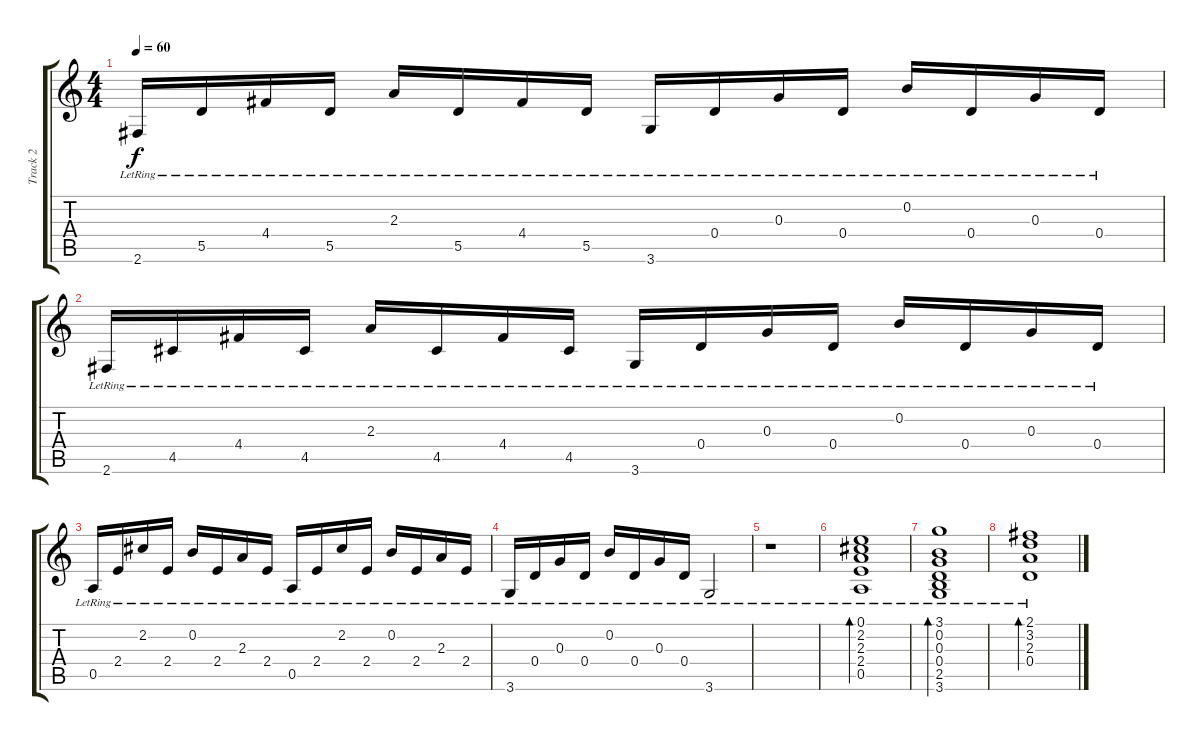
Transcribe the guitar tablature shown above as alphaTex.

\track ("Track 2" "Track 2") {instrument acousticguitarsteel}
\staff {score tabs}
\tuning (E4 B3 G3 D3 A2 E2) {hide}
\ts (4 4)
\tempo 60
\clef g2
\ks c
2.6{lr}.16{dy f} 5.5{lr}.16 4.4{lr}.16 5.5{lr}.16 2.3{lr}.16 5.5{lr}.16 4.4{lr}.16 5.5{lr}.16 3.6{lr}.16 0.4{lr}.16 0.3{lr}.16 0.4{lr}.16 0.2{lr}.16 0.4{lr}.16 0.3{lr}.16 0.4{lr}.16 |
2.6{lr}.16 4.5{lr}.16 4.4{lr}.16 4.5{lr}.16 2.3{lr}.16 4.5{lr}.16 4.4{lr}.16 4.5{lr}.16 3.6{lr}.16 0.4{lr}.16 0.3{lr}.16 0.4{lr}.16 0.2{lr}.16 0.4{lr}.16 0.3{lr}.16 0.4{lr}.16 |
0.5{lr}.16 2.4{lr}.16 2.2{lr}.16 2.4{lr}.16 0.2{lr}.16 2.4{lr}.16 2.3{lr}.16 2.4{lr}.16 0.5{lr}.16 2.4{lr}.16 2.2{lr}.16 2.4{lr}.16 0.2{lr}.16 2.4{lr}.16 2.3{lr}.16 2.4{lr}.16 |
3.6{lr}.16 0.4{lr}.16 0.3{lr}.16 0.4{lr}.16 0.2{lr}.16 0.4{lr}.16 0.3{lr}.16 0.4{lr}.16 3.6{lr}.2 |
r.1 |
(0.1{lr} 2.2{lr} 2.3{lr} 2.4{lr} 0.5{lr}).1{bd 60} |
(3.1{lr} 0.2{lr} 0.3{lr} 0.4{lr} 2.5{lr} 3.6{lr}).1{bd 60} |
(2.1{lr} 3.2{lr} 2.3{lr} 0.4{lr}).1{bd 60}
